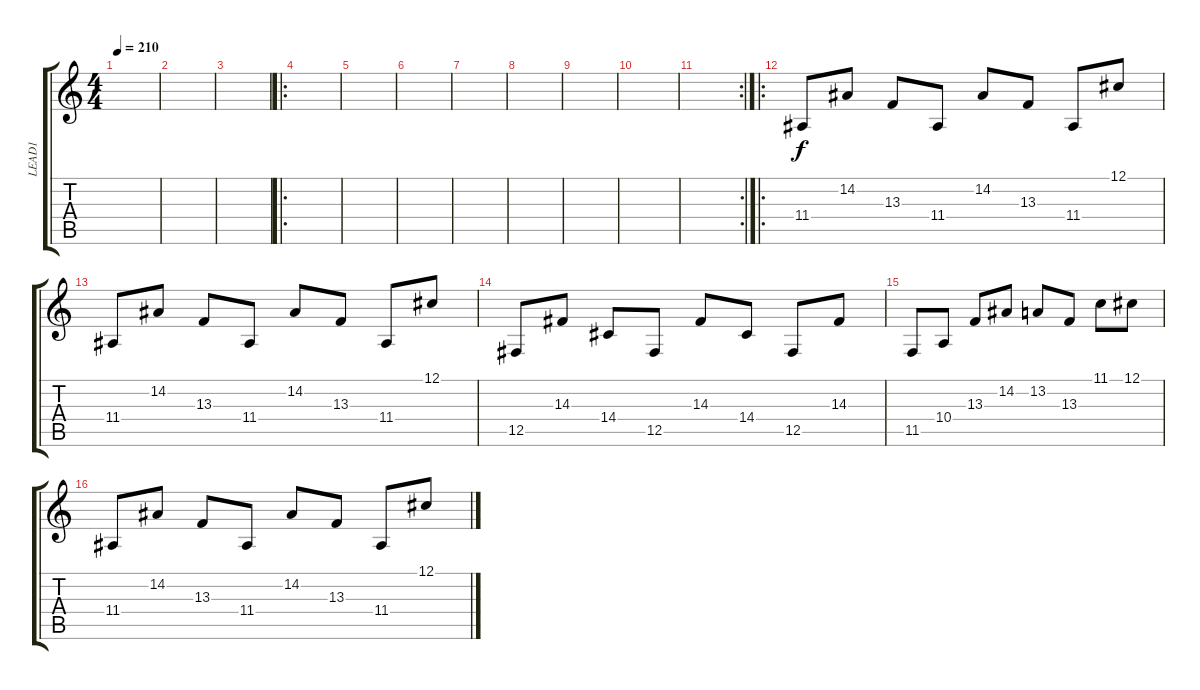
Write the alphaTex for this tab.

\track ("LEAD1" "LEAD1") {instrument lead1square}
\staff {score tabs}
\tuning (Db4 Ab3 E3 B2 Gb2 B1) {hide}
\ts (4 4)
\tempo 210
\clef g2
\ks c
|
|
|
\ro
|
|
|
|
|
|
|
\rc 2
|
\ro
11.4.8 14.2.8 13.3.8 11.4.8 14.2.8 13.3.8 11.4.8 12.1.8 |
11.4.8 14.2.8 13.3.8 11.4.8 14.2.8 13.3.8 11.4.8 12.1.8 |
12.5.8 14.3.8 14.4.8 12.5.8 14.3.8 14.4.8 12.5.8 14.3.8 |
11.5.8 10.4.8 13.3.8 14.2.8 13.2.8 13.3.8 11.1.8 12.1.8 |
11.4.8 14.2.8 13.3.8 11.4.8 14.2.8 13.3.8 11.4.8 12.1.8
